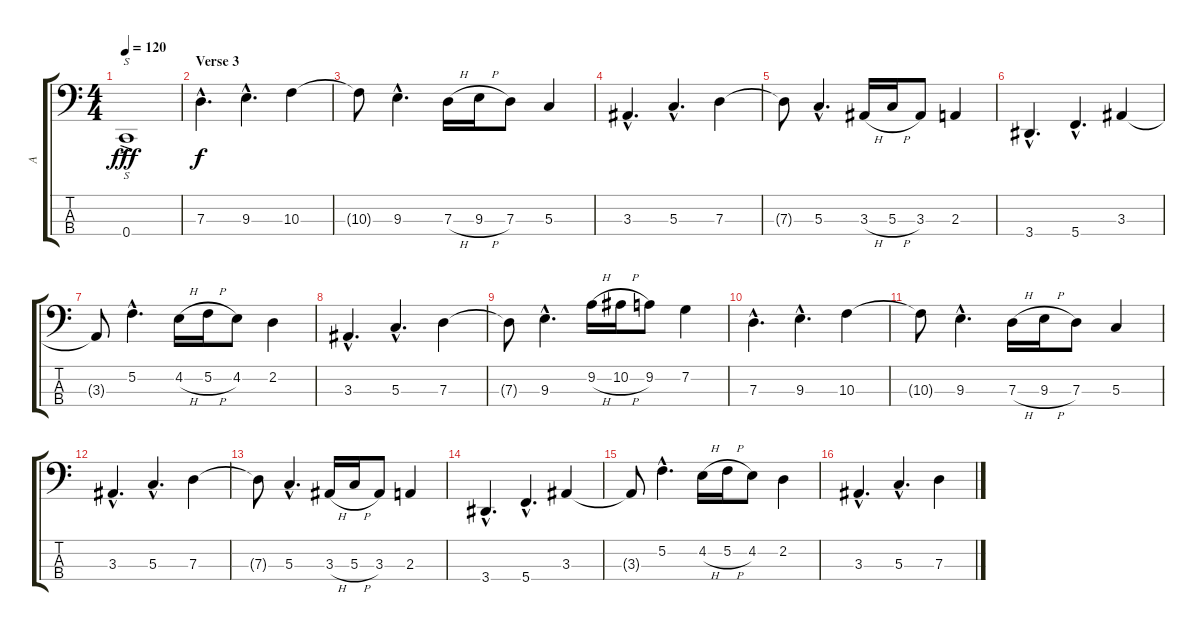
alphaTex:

\track ("A" "A") {instrument electricbassfinger}
\staff {score tabs}
\tuning (F2 C2 G1 C1) {hide}
\ts (4 4)
\tempo 120
\clef f4
\ks c
0.4{ac}.1{s dy fff} |
\section ("" "Verse 3")
7.3{hac}.4{d dy f} 9.3{hac}.4{d} 10.3.4 |
10.3{t}.8 9.3{hac}.4{d} 7.3{h}.16 9.3{h}.16 7.3.8 5.3.4 |
3.3{hac}.4{d} 5.3{hac}.4{d} 7.3.4 |
7.3{t}.8 5.3{hac}.4{d} 3.3{h}.16 5.3{h}.16 3.3.8 2.3.4 |
3.4{hac}.4{d} 5.4{hac}.4{d} 3.3.4 |
3.3{t}.8 5.2{hac}.4{d} 4.2{h}.16 5.2{h}.16 4.2.8 2.2.4 |
3.3{hac}.4{d} 5.3{hac}.4{d} 7.3.4 |
7.3{t}.8 9.3{hac}.4{d} 9.2{h}.16 10.2{h}.16 9.2.8 7.2.4 |
7.3{hac}.4{d} 9.3{hac}.4{d} 10.3.4 |
10.3{t}.8 9.3{hac}.4{d} 7.3{h}.16 9.3{h}.16 7.3.8 5.3.4 |
3.3{hac}.4{d} 5.3{hac}.4{d} 7.3.4 |
7.3{t}.8 5.3{hac}.4{d} 3.3{h}.16 5.3{h}.16 3.3.8 2.3.4 |
3.4{hac}.4{d} 5.4{hac}.4{d} 3.3.4 |
3.3{t}.8 5.2{hac}.4{d} 4.2{h}.16 5.2{h}.16 4.2.8 2.2.4 |
3.3{hac}.4{d} 5.3{hac}.4{d} 7.3.4
